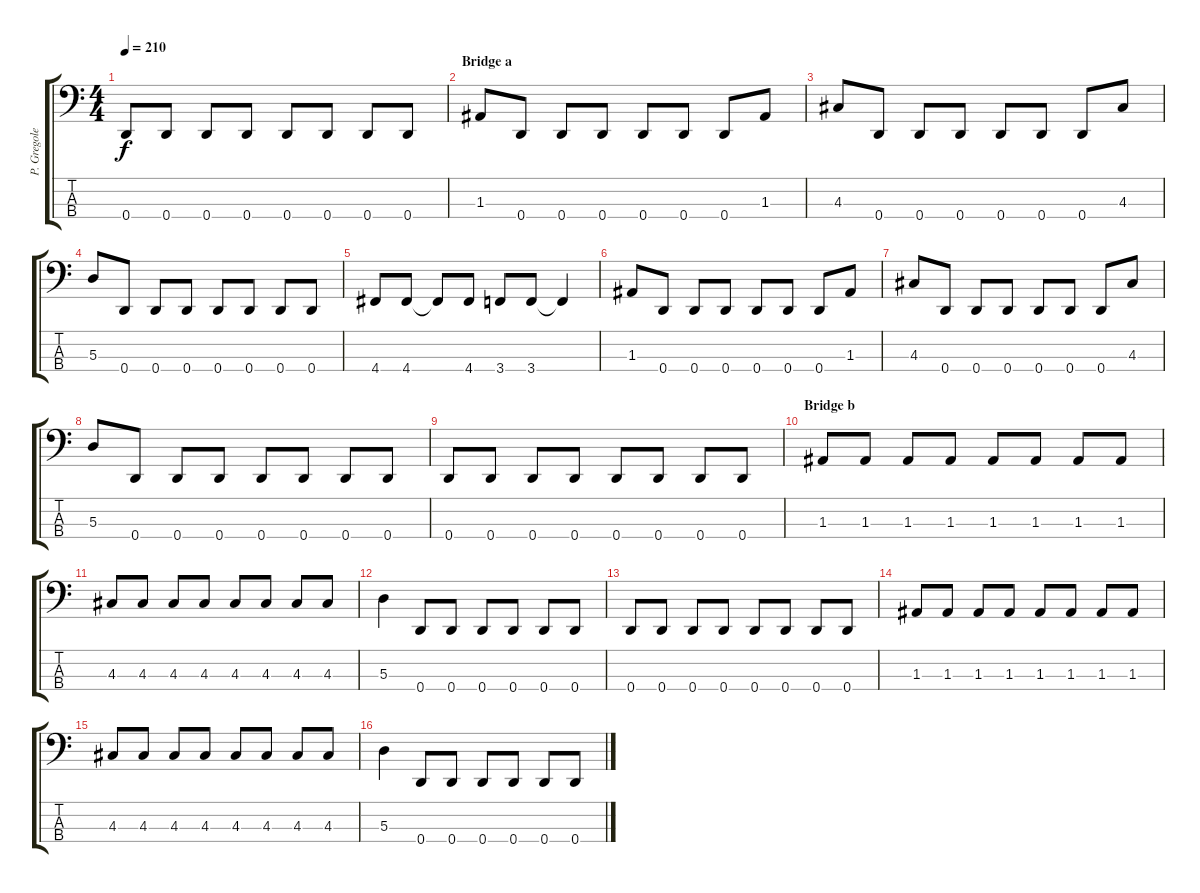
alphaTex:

\track ("P. Gregoletto" "P. Gregole") {instrument electricbassfinger}
\staff {score tabs}
\tuning (G2 D2 A1 D1) {hide}
\ts (4 4)
\tempo 210
\clef f4
\ks c
0.4.8{dy f} 0.4.8 0.4.8 0.4.8 0.4.8 0.4.8 0.4.8 0.4.8 |
\section ("" "Bridge a")
1.3.8 0.4.8 0.4.8 0.4.8 0.4.8 0.4.8 0.4.8 1.3.8 |
4.3.8 0.4.8 0.4.8 0.4.8 0.4.8 0.4.8 0.4.8 4.3.8 |
5.3.8 0.4.8 0.4.8 0.4.8 0.4.8 0.4.8 0.4.8 0.4.8 |
4.4.8 4.4.8 4.4{t}.8 4.4.8 3.4.8 3.4.8 3.4{t}.4 |
1.3.8 0.4.8 0.4.8 0.4.8 0.4.8 0.4.8 0.4.8 1.3.8 |
4.3.8 0.4.8 0.4.8 0.4.8 0.4.8 0.4.8 0.4.8 4.3.8 |
5.3.8 0.4.8 0.4.8 0.4.8 0.4.8 0.4.8 0.4.8 0.4.8 |
0.4.8 0.4.8 0.4.8 0.4.8 0.4.8 0.4.8 0.4.8 0.4.8 |
\section ("" "Bridge b")
1.3.8 1.3.8 1.3.8 1.3.8 1.3.8 1.3.8 1.3.8 1.3.8 |
4.3.8 4.3.8 4.3.8 4.3.8 4.3.8 4.3.8 4.3.8 4.3.8 |
5.3.4 0.4.8 0.4.8 0.4.8 0.4.8 0.4.8 0.4.8 |
0.4.8 0.4.8 0.4.8 0.4.8 0.4.8 0.4.8 0.4.8 0.4.8 |
1.3.8 1.3.8 1.3.8 1.3.8 1.3.8 1.3.8 1.3.8 1.3.8 |
4.3.8 4.3.8 4.3.8 4.3.8 4.3.8 4.3.8 4.3.8 4.3.8 |
5.3.4 0.4.8 0.4.8 0.4.8 0.4.8 0.4.8 0.4.8
